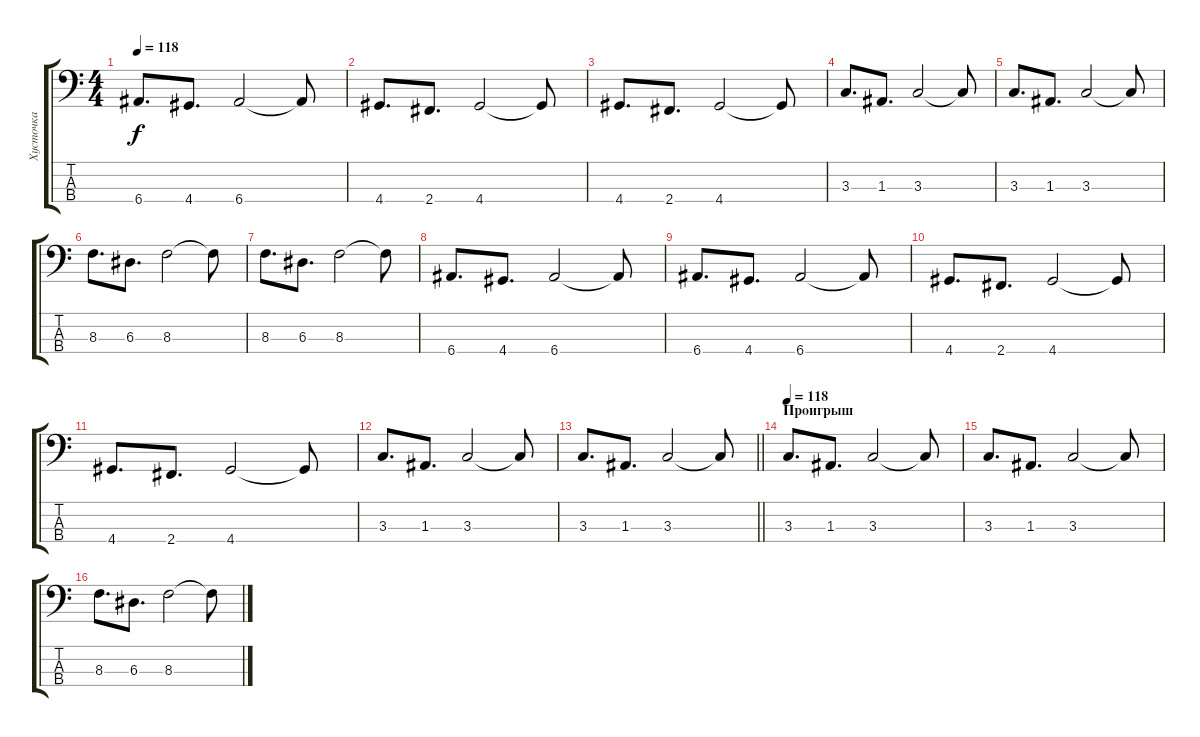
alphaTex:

\track ("Хусточка" "Хусточка") {instrument electricbassfinger}
\staff {score tabs}
\tuning (G2 D2 A1 E1) {hide}
\ts (4 4)
\tempo 118
\clef f4
\ks c
6.4.8{d dy f} 4.4.8{d} 6.4.2 6.4{t}.8 |
4.4.8{d} 2.4.8{d} 4.4.2 4.4{t}.8 |
4.4.8{d} 2.4.8{d} 4.4.2 4.4{t}.8 |
3.3.8{d} 1.3.8{d} 3.3.2 3.3{t}.8 |
3.3.8{d} 1.3.8{d} 3.3.2 3.3{t}.8 |
8.3.8{d} 6.3.8{d} 8.3.2 8.3{t}.8 |
8.3.8{d} 6.3.8{d} 8.3.2 8.3{t}.8 |
6.4.8{d} 4.4.8{d} 6.4.2 6.4{t}.8 |
6.4.8{d} 4.4.8{d} 6.4.2 6.4{t}.8 |
4.4.8{d} 2.4.8{d} 4.4.2 4.4{t}.8 |
4.4.8{d} 2.4.8{d} 4.4.2 4.4{t}.8 |
3.3.8{d} 1.3.8{d} 3.3.2 3.3{t}.8 |
\barLineRight lightlight
3.3.8{d} 1.3.8{d} 3.3.2 3.3{t}.8 |
\section ("" "Проигрыш")
\tempo 118
3.3.8{d} 1.3.8{d} 3.3.2 3.3{t}.8 |
3.3.8{d} 1.3.8{d} 3.3.2 3.3{t}.8 |
8.3.8{d} 6.3.8{d} 8.3.2 8.3{t}.8
